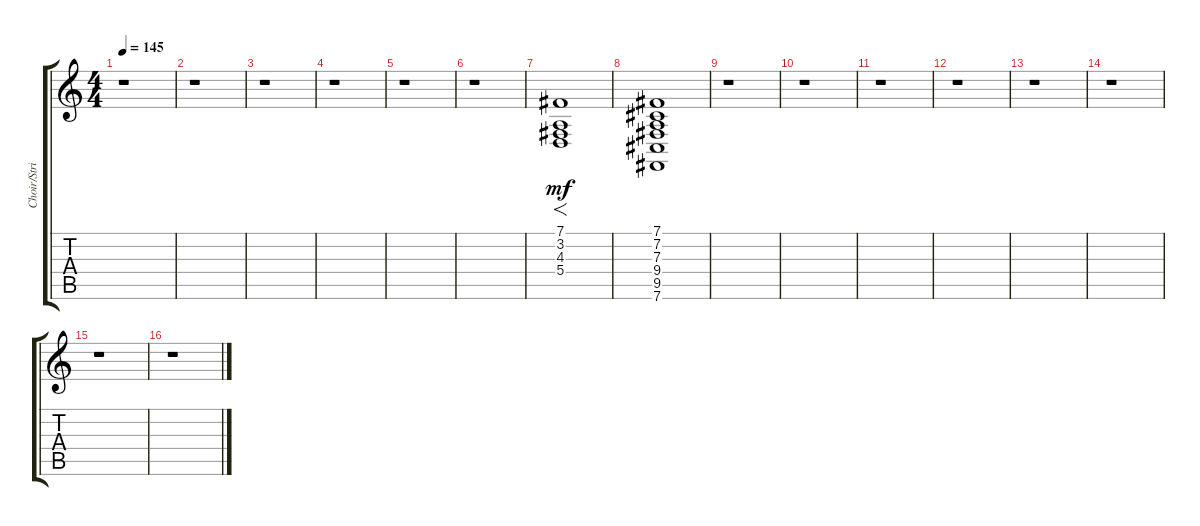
\track ("Choir/Strings" "Choir/Stri") {instrument choiraahs}
\staff {score tabs}
\tuning (B3 Gb3 D3 A2 E2 B1) {hide}
\ts (4 4)
\tempo 145
\clef g2
\ks c
r.1{dy mf} |
r.1 |
r.1 |
r.1 |
r.1 |
r.1 |
(7.1 3.2 4.3 5.4).1{f} |
(7.1 7.2 7.3 9.4 9.5 7.6).1 |
r.1 |
r.1 |
r.1 |
r.1 |
r.1 |
r.1 |
r.1 |
r.1
